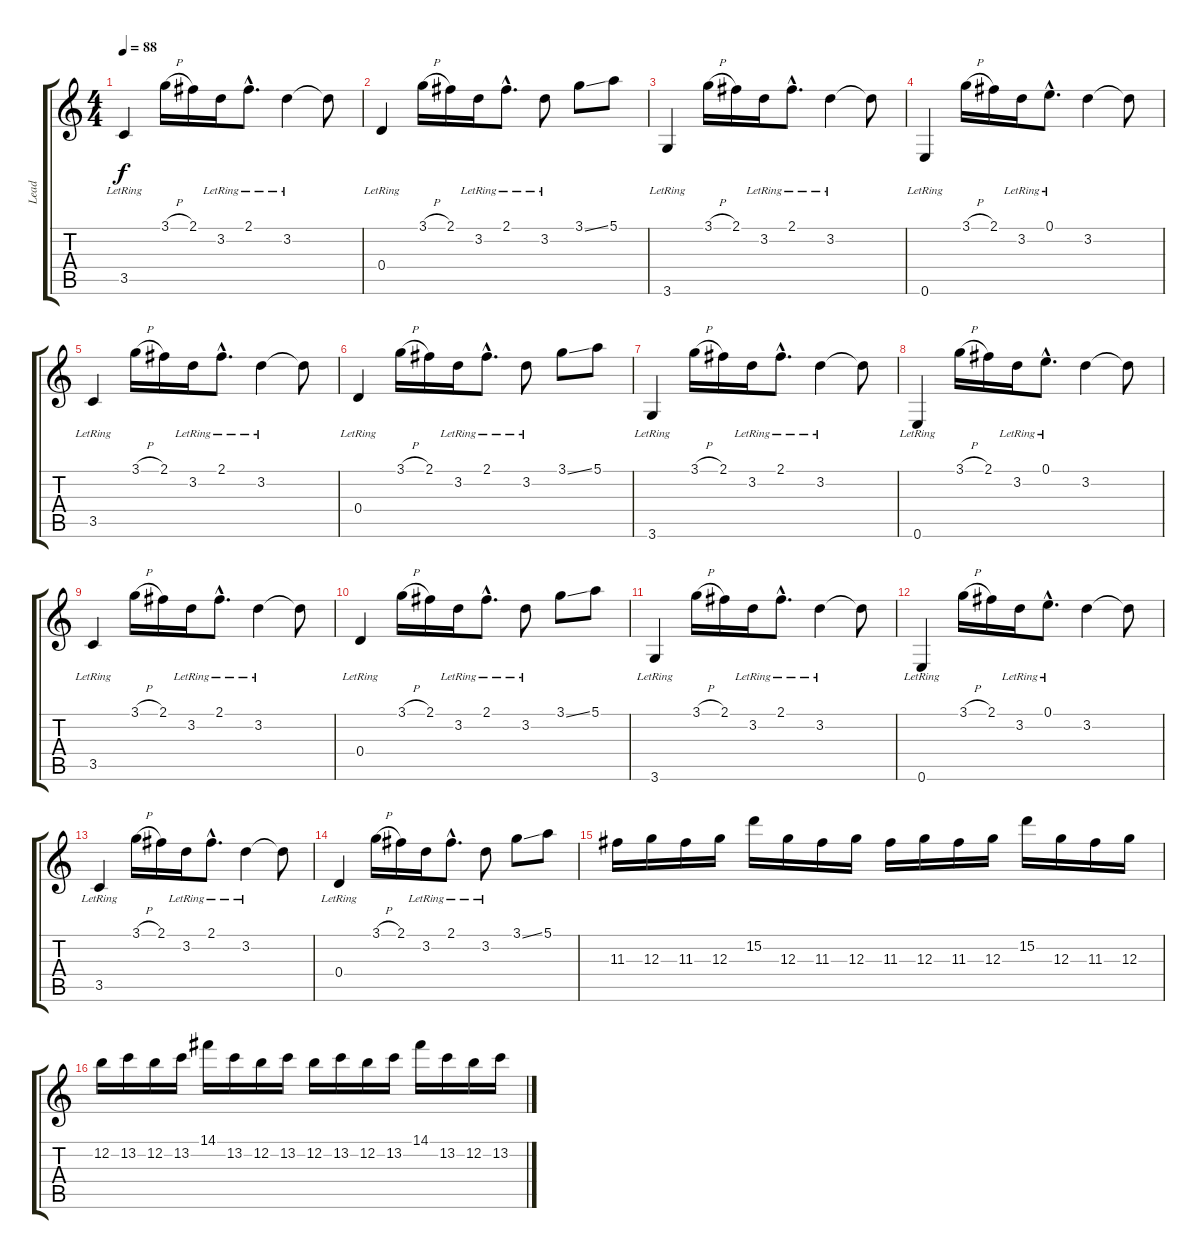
\track ("Lead" "Lead") {instrument electricguitarclean}
\staff {score tabs}
\tuning (E4 B3 G3 D3 A2 E2) {hide}
\ts (4 4)
\tempo 88
\clef g2
\ks c
3.5{lr}.4{dy f} 3.1{h}.16 2.1.16 3.2{lr}.16 2.1{hac lr}.8{d} 3.2{lr}.4 3.2{t}.8 |
0.4{lr}.4 3.1{h}.16 2.1.16 3.2{lr}.16 2.1{hac lr}.8{d} 3.2{lr}.8 3.1{ss}.8 5.1.8 |
3.6{lr}.4 3.1{h}.16 2.1.16 3.2{lr}.16 2.1{hac lr}.8{d} 3.2{lr}.4 3.2{t}.8 |
0.6{lr}.4 3.1{h}.16 2.1.16 3.2{lr}.16 0.1{hac lr}.8{d} 3.2.4 3.2{t}.8 |
3.5{lr}.4 3.1{h}.16 2.1.16 3.2{lr}.16 2.1{hac lr}.8{d} 3.2{lr}.4 3.2{t}.8 |
0.4{lr}.4 3.1{h}.16 2.1.16 3.2{lr}.16 2.1{hac lr}.8{d} 3.2{lr}.8 3.1{ss}.8 5.1.8 |
3.6{lr}.4 3.1{h}.16 2.1.16 3.2{lr}.16 2.1{hac lr}.8{d} 3.2{lr}.4 3.2{t}.8 |
0.6{lr}.4 3.1{h}.16 2.1.16 3.2{lr}.16 0.1{hac lr}.8{d} 3.2.4 3.2{t}.8 |
3.5{lr}.4 3.1{h}.16 2.1.16 3.2{lr}.16 2.1{hac lr}.8{d} 3.2{lr}.4 3.2{t}.8 |
0.4{lr}.4 3.1{h}.16 2.1.16 3.2{lr}.16 2.1{hac lr}.8{d} 3.2{lr}.8 3.1{ss}.8 5.1.8 |
3.6{lr}.4 3.1{h}.16 2.1.16 3.2{lr}.16 2.1{hac lr}.8{d} 3.2{lr}.4 3.2{t}.8 |
0.6{lr}.4 3.1{h}.16 2.1.16 3.2{lr}.16 0.1{hac lr}.8{d} 3.2.4 3.2{t}.8 |
3.5{lr}.4 3.1{h}.16 2.1.16 3.2{lr}.16 2.1{hac lr}.8{d} 3.2{lr}.4 3.2{t}.8 |
0.4{lr}.4 3.1{h}.16 2.1.16 3.2{lr}.16 2.1{hac lr}.8{d} 3.2{lr}.8 3.1{ss}.8 5.1.8 |
11.3.16{instrument distortionguitar} 12.3.16 11.3.16 12.3.16 15.2.16 12.3.16 11.3.16 12.3.16 11.3.16 12.3.16 11.3.16 12.3.16 15.2.16 12.3.16 11.3.16 12.3.16 |
12.2.16 13.2.16 12.2.16 13.2.16 14.1.16 13.2.16 12.2.16 13.2.16 12.2.16 13.2.16 12.2.16 13.2.16 14.1.16 13.2.16 12.2.16 13.2.16
